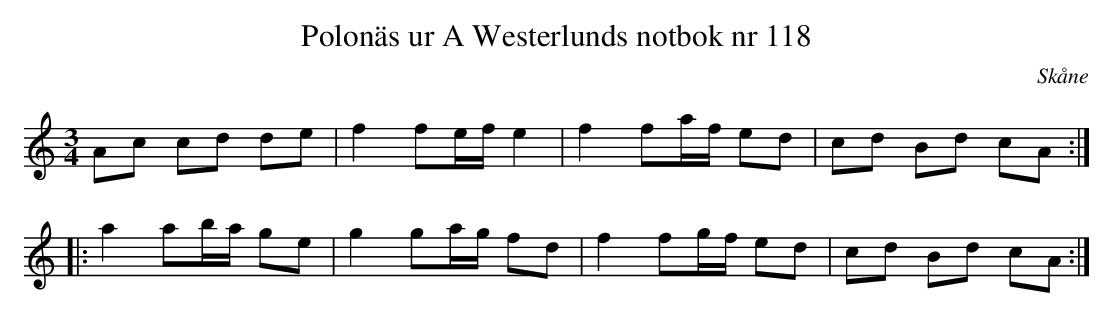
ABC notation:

X:1
T: Polonäs ur A Westerlunds notbok nr 118
O: Skåne
M: 3/4
L: 1/16
K: Am
A2c2 c2d2 d2e2 | f4 f2ef e4 | f4 f2af e2d2 | c2d2 B2d2 c2A2 ::
a4 a2ba g2e2 | g4 g2ag f2d2 | f4 f2gf e2d2 | c2d2 B2d2 c2A2 :|
